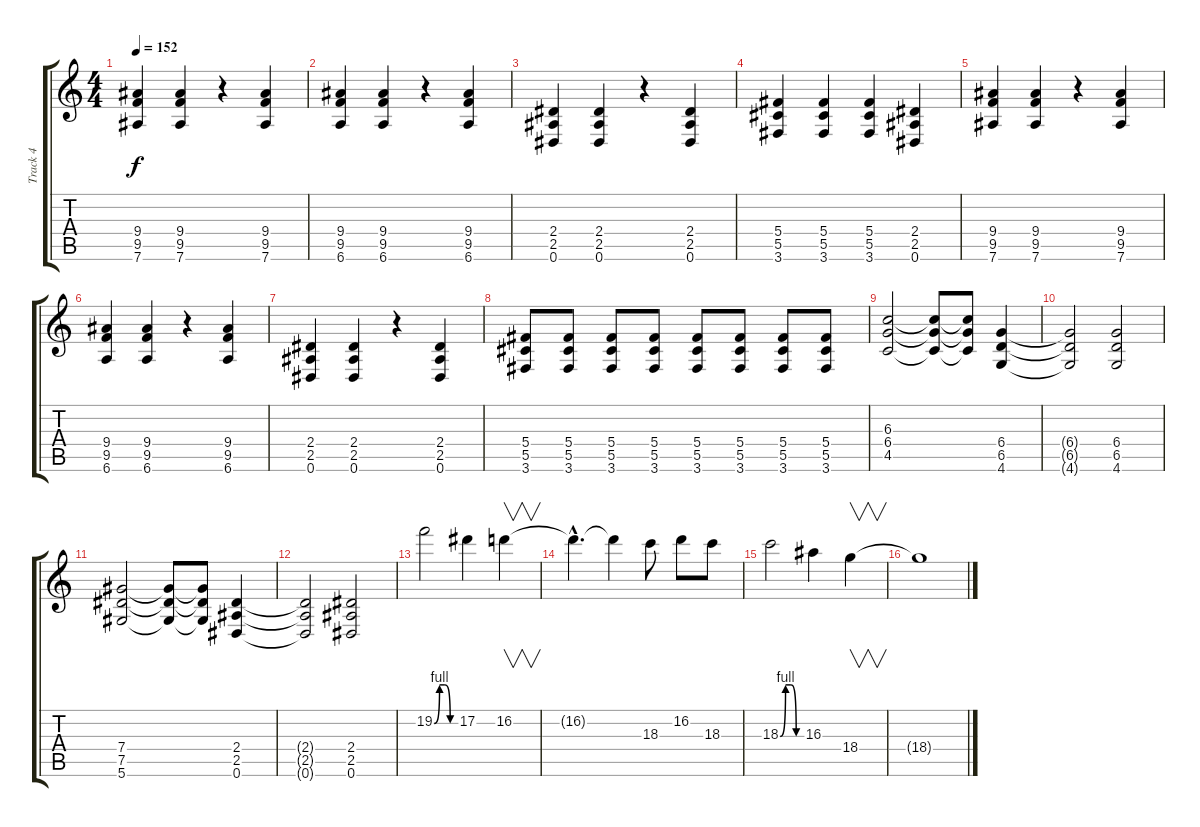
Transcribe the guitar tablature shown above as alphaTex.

\track ("Track 4" "Track 4") {instrument distortionguitar}
\staff {score tabs}
\tuning (Eb4 Bb3 Gb3 Db3 Ab2 Eb2) {hide}
\ts (4 4)
\tempo 152
\clef g2
\ks c
(9.4 9.5 7.6).4{dy f} (9.4 9.5 7.6).4 r.4 (9.4 9.5 7.6).4 |
(9.4 9.5 6.6).4 (9.4 9.5 6.6).4 r.4 (9.4 9.5 6.6).4 |
(2.4 2.5 0.6).4 (2.4 2.5 0.6).4 r.4 (2.4 2.5 0.6).4 |
(5.4 5.5 3.6).4 (5.4 5.5 3.6).4 (5.4 5.5 3.6).4 (2.4 2.5 0.6).4 |
(9.4 9.5 7.6).4 (9.4 9.5 7.6).4 r.4 (9.4 9.5 7.6).4 |
(9.4 9.5 6.6).4 (9.4 9.5 6.6).4 r.4 (9.4 9.5 6.6).4 |
(2.4 2.5 0.6).4 (2.4 2.5 0.6).4 r.4 (2.4 2.5 0.6).4 |
(5.4 5.5 3.6).8 (5.4 5.5 3.6).8 (5.4 5.5 3.6).8 (5.4 5.5 3.6).8 (5.4 5.5 3.6).8 (5.4 5.5 3.6).8 (5.4 5.5 3.6).8 (5.4 5.5 3.6).8 |
(6.3 6.4 4.5).2 (6.3{t} 6.4{t} 4.5{t}).8 (6.3{t} 6.4{t} 4.5{t}).8 (6.4 6.5 4.6).4 |
(6.4{t} 6.5{t} 4.6{t}).2 (6.4 6.5 4.6).2 |
(7.4 7.5 5.6).2 (7.4{t} 7.5{t} 5.6{t}).8 (7.4{t} 7.5{t} 5.6{t}).8 (2.4 2.5 0.6).4 |
(2.4{t} 2.5{t} 0.6{t}).2 (2.4 2.5 0.6).2 |
19.2{be (custom 0 0 15 4 30 4 45 0 60 0)}.2 17.2.4 16.2.4{v} |
16.2{hac t}.4{d} 16.2{t}.4 18.3.8 16.2.8 18.3.8 |
18.3{be (custom 0 0 15 4 30 4 45 0 60 0)}.2 16.3.4 18.4.4{v} |
18.4{t}.1
